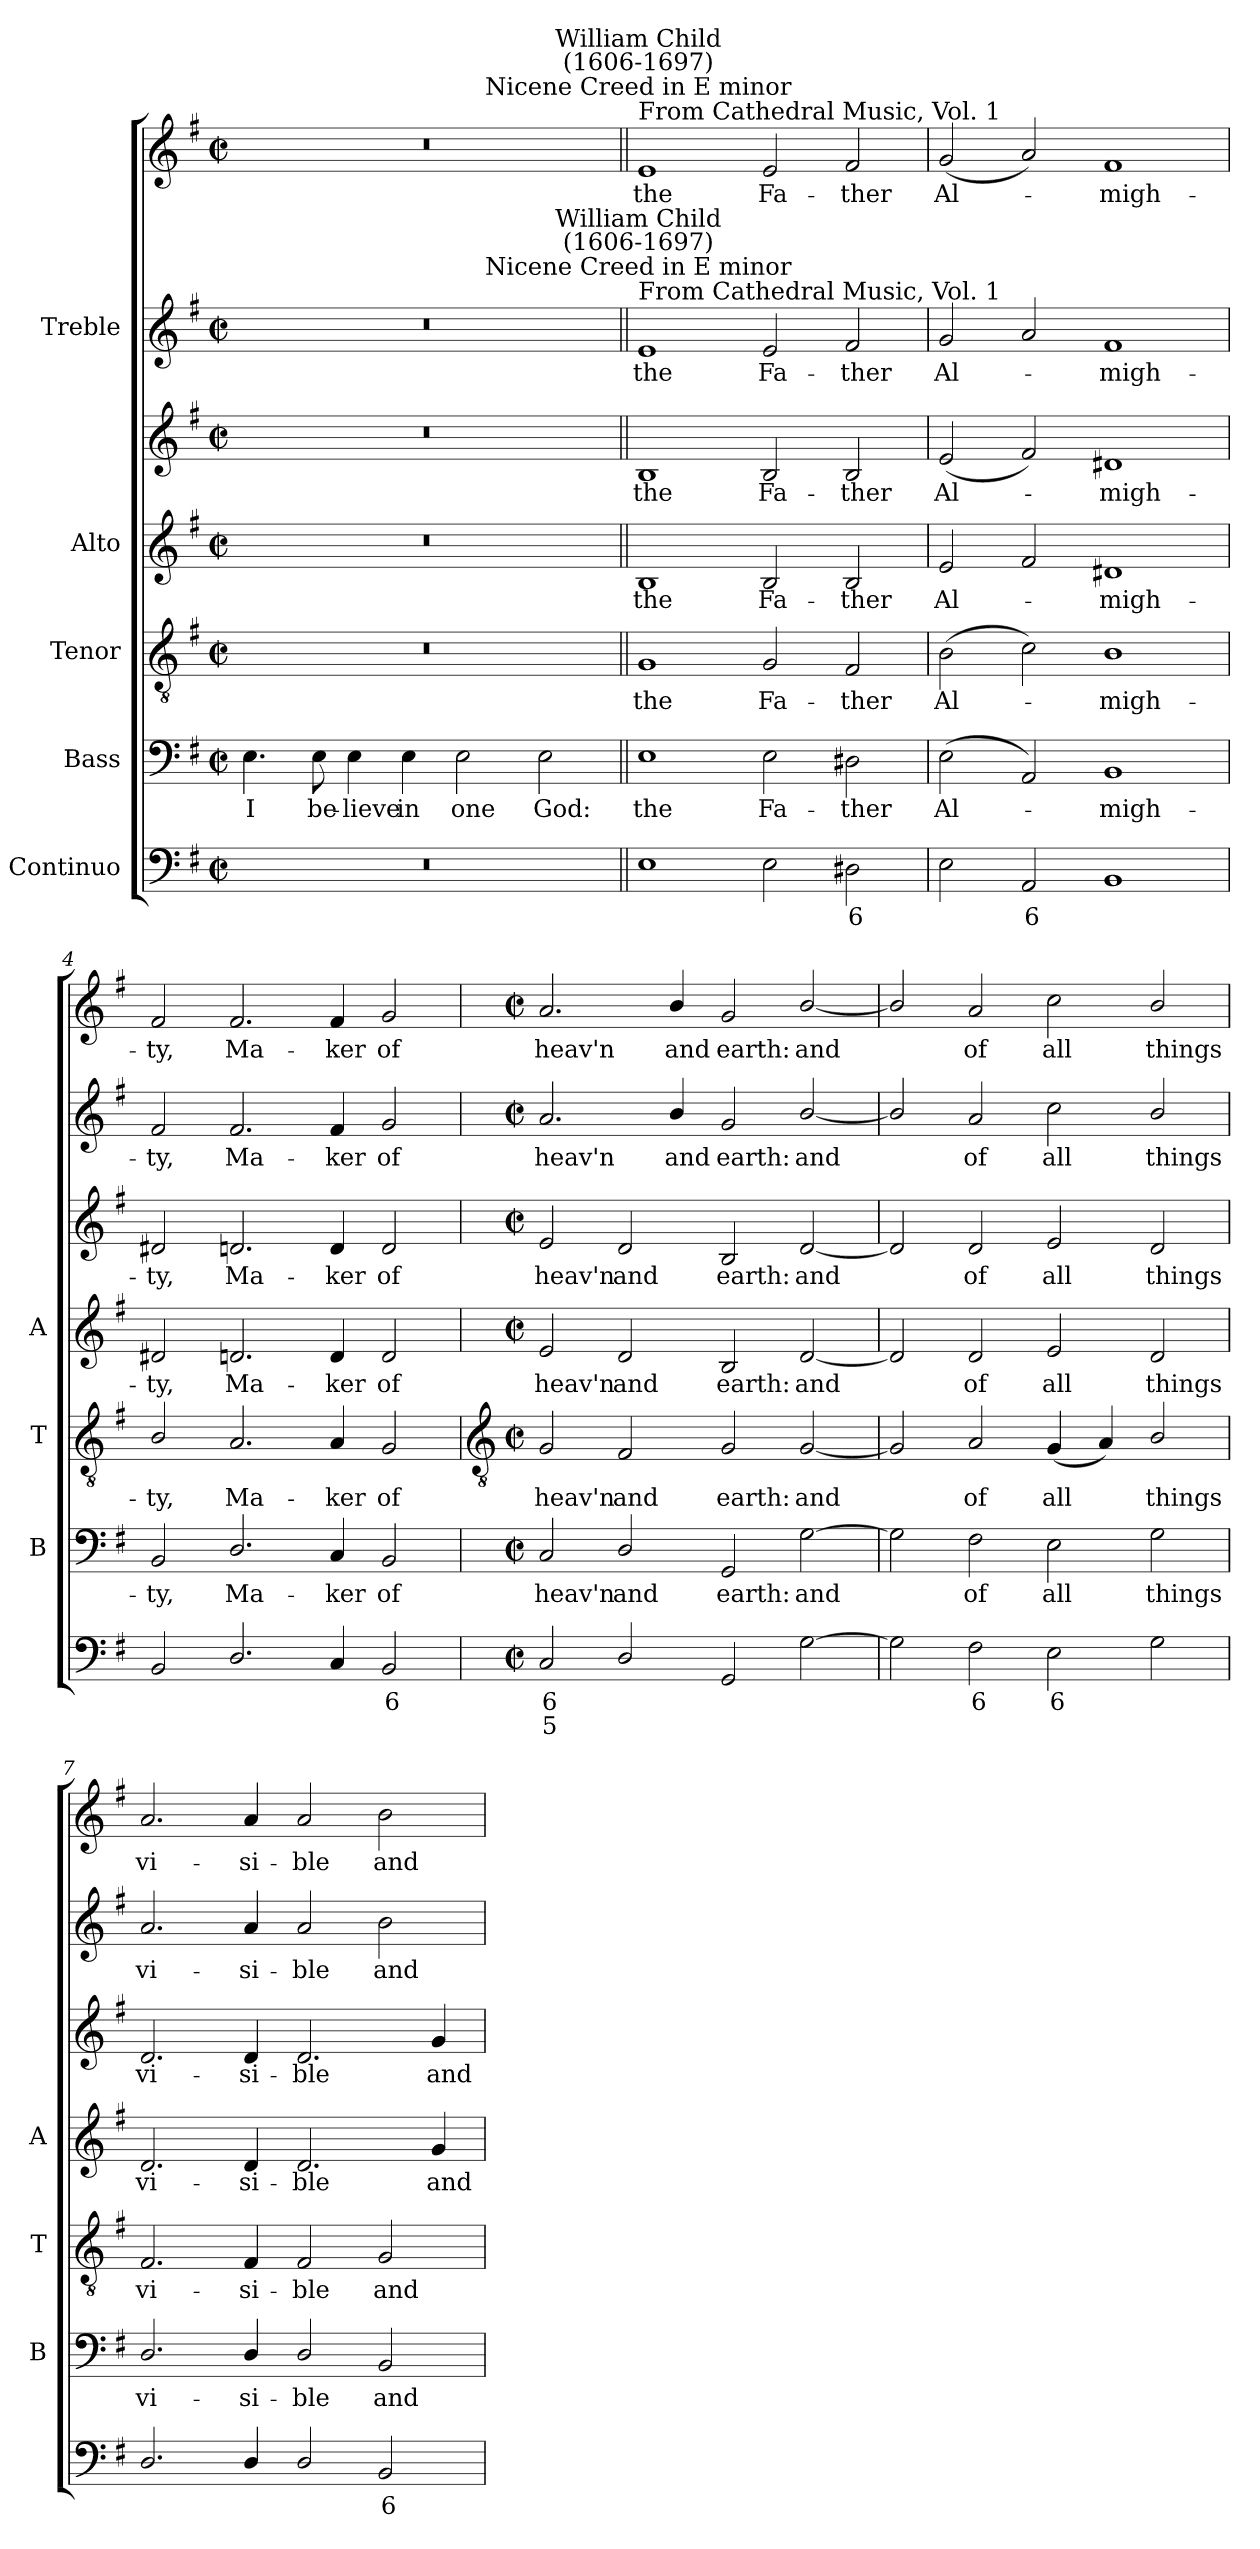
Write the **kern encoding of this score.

**kern	**text	**text	**kern	**text	**kern	**text	**kern	**text	**kern	**text	**kern	**text	**kern	**text
*part5	*part5	*part5	*part4	*part4	*part3	*part3	*part2	*part2	*part2	*part2	*part1	*part1	*part1	*part1
*staff7	*staff7	*staff7	*staff6	*staff6	*staff5	*staff5	*staff4	*staff4	*staff3	*staff3	*staff2	*staff2	*staff1	*staff1
*I"Continuo	*	*	*I"Bass	*	*I"Tenor	*	*I"Alto	*	*	*	*I"Treble	*	*	*
*	*	*	*I'B	*	*I'T	*	*I'A	*	*	*	*	*	*	*
*clefF4	*	*	*clefF4	*	*clefGv2	*	*	*	*clefG2	*	*	*	*clefG2	*
*k[f#]	*	*	*k[f#]	*	*k[f#]	*	*k[f#]	*	*k[f#]	*	*k[f#]	*	*k[f#]	*
*G:	*	*	*G:	*	*G:	*	*G:	*	*G:	*	*G:	*	*G:	*
*M4/2	*	*	*M4/2	*	*M4/2	*	*M4/2	*	*M4/2	*	*M4/2	*	*M4/2	*
*met(c|)	*	*	*met(c|)	*	*met(c|)	*	*met(c|)	*	*met(c|)	*	*met(c|)	*	*met(c|)	*
=1	=1	=1	=1	=1	=1	=1	=1	=1	=1	=1	=1	=1	=1	=1
!	!	!	!	!LO:LY:b	!	!	!	!	!	!	!	!	!	!
0r	.	.	4.E	I	0r	.	0r	.	0r	.	0r	.	0r	.
!	!	!	!	!LO:LY:b	!	!	!	!	!	!	!	!	!	!
.	.	.	8E	be-	.	.	.	.	.	.	.	.	.	.
!	!	!	!	!LO:LY:b	!	!	!	!	!	!	!	!	!	!
.	.	.	4E	-lieve	.	.	.	.	.	.	.	.	.	.
!	!	!	!	!LO:LY:b	!	!	!	!	!	!	!	!	!	!
.	.	.	4E	in	.	.	.	.	.	.	.	.	.	.
!	!	!	!	!LO:LY:b	!	!	!	!	!	!	!	!	!	!
.	.	.	2E	one	.	.	.	.	.	.	.	.	.	.
!	!	!	!	!LO:LY:b	!	!	!	!	!	!	!	!	!	!
.	.	.	2E	God:	.	.	.	.	.	.	.	.	.	.
=2||	=2||	=2||	=2||	=2||	=2||	=2||	=2||	=2||	=2||	=2||	=2||	=2||	=2||	=2||
!	!	!	!	!	!	!	!	!	!	!	!	!	!LO:TX:a:t=From Cathedral Music, Vol. 1	!
!	!	!	!	!	!	!	!	!	!	!	!	!	!LO:TX:a:cj:t=Nicene Creed in E minor	!
!	!	!	!	!	!	!	!	!	!	!	!	!	!LO:TX:a:cj:t=William Child\n(1606-1697)	!
!	!	!	!	!	!	!	!	!	!	!	!LO:TX:a:t=From Cathedral Music, Vol. 1	!	!	!
!	!	!	!	!	!	!	!	!	!	!	!LO:TX:a:cj:t=Nicene Creed in E minor	!	!	!
!	!	!	!	!	!	!	!	!	!	!	!LO:TX:a:cj:t=William Child\n(1606-1697)	!	!	!
!	!	!	!	!LO:LY:b	!	!LO:LY:b	!	!LO:LY:b	!	!LO:LY:b	!	!LO:LY:b	!	!LO:LY:b
1E	.	.	1E	the	1G	the	1B	the	1B	the	1e	the	1e	the
!	!	!	!	!LO:LY:b	!	!LO:LY:b	!	!LO:LY:b	!	!LO:LY:b	!	!LO:LY:b	!	!LO:LY:b
2E	.	.	2E	Fa-	2G	Fa-	2B	Fa-	2B	Fa-	2e	Fa-	2e	Fa-
!	!LO:LY:b	!	!	!LO:LY:b	!	!LO:LY:b	!	!LO:LY:b	!	!LO:LY:b	!	!LO:LY:b	!	!LO:LY:b
2D#X	6	.	2D#X	-ther	2F#	-ther	2B	-ther	2B	-ther	2f#	-ther	2f#	-ther
=3	=3	=3	=3	=3	=3	=3	=3	=3	=3	=3	=3	=3	=3	=3
!	!	!	!	!LO:LY:b	!	!LO:LY:b	!	!LO:LY:b	!	!LO:LY:b	!	!LO:LY:b	!	!LO:LY:b
2E	.	.	(<2E	Al-	(>2B	Al-	2e	Al-	(<2e	Al-	2g	Al-	(<2g	Al-
!	!LO:LY:b	!	!	!	!	!	!	!	!	!	!	!	!	!
2AA	6	.	2AA)	.	2c)	.	2f#	.	2f#)	.	2a	.	2a)	.
!	!	!	!	!LO:LY:b	!	!LO:LY:b	!	!LO:LY:b	!	!LO:LY:b	!	!LO:LY:b	!	!LO:LY:b
1BB	.	.	1BB	migh-	1B	migh-	1d#X	migh-	1d#X	migh-	1f#	migh-	1f#	migh-
=4	=4	=4	=4	=4	=4	=4	=4	=4	=4	=4	=4	=4	=4	=4
!	!	!	!	!LO:LY:b	!	!LO:LY:b	!	!LO:LY:b	!	!LO:LY:b	!	!LO:LY:b	!	!LO:LY:b
2BB	.	.	2BB	-ty,	2B/	-ty,	2d#X	-ty,	2d#X	-ty,	2f#	-ty,	2f#	-ty,
!	!	!	!	!LO:LY:b	!	!LO:LY:b	!	!LO:LY:b	!	!LO:LY:b	!	!LO:LY:b	!	!LO:LY:b
2.D/	.	.	2.D/	Ma-	2.A	Ma-	2.dn	Ma-	2.dn	Ma-	2.f#	Ma-	2.f#	Ma-
!	!	!	!	!LO:LY:b	!	!LO:LY:b	!	!LO:LY:b	!	!LO:LY:b	!	!LO:LY:b	!	!LO:LY:b
4C	.	.	4C	-ker	4A	-ker	4d	-ker	4d	-ker	4f#	-ker	4f#	-ker
!	!LO:LY:b	!	!	!LO:LY:b	!	!LO:LY:b	!	!LO:LY:b	!	!LO:LY:b	!	!LO:LY:b	!	!LO:LY:b
2BB	6	.	2BB	of	2G	of	2d	of	2d	of	2g	of	2g	of
!!LO:LB:g=z
=5	=5	=5	=5	=5	=5	=5	=5	=5	=5	=5	=5	=5	=5	=5
*	*	*	*	*	*clefGv2	*	*	*	*	*	*	*	*	*
*M4/2	*	*	*M4/2	*	*M4/2	*	*M4/2	*	*M4/2	*	*M4/2	*	*M4/2	*
*met(c|)	*	*	*met(c|)	*	*met(c|)	*	*met(c|)	*	*met(c|)	*	*met(c|)	*	*met(c|)	*
!	!LO:LY:b	!LO:LY:b	!	!LO:LY:b	!	!LO:LY:b	!	!LO:LY:b	!	!LO:LY:b	!	!LO:LY:b	!	!LO:LY:b
2C	6	5	2C	heav'n	2G	heav'n	2e	heav'n	2e	heav'n	2.a	heav'n	2.a	heav'n
!	!	!	!	!LO:LY:b	!	!LO:LY:b	!	!LO:LY:b	!	!LO:LY:b	!	!	!	!
2D/	.	.	2D/	and	2F#	and	2d	and	2d	and	.	.	.	.
!	!	!	!	!	!	!	!	!	!	!	!	!LO:LY:b	!	!LO:LY:b
.	.	.	.	.	.	.	.	.	.	.	4b/	and	4b/	and
!	!	!	!	!LO:LY:b	!	!LO:LY:b	!	!LO:LY:b	!	!LO:LY:b	!	!LO:LY:b	!	!LO:LY:b
2GG	.	.	2GG	earth:	2G	earth:	2B	earth:	2B	earth:	2g	earth:	2g	earth:
!	!	!	!	!LO:LY:b	!	!LO:LY:b	!	!LO:LY:b	!	!LO:LY:b	!	!LO:LY:b	!	!LO:LY:b
[2G	.	.	[2G	and	[2G	and	[2d	and	[2d	and	[2b/	and	[2b/	and
=6	=6	=6	=6	=6	=6	=6	=6	=6	=6	=6	=6	=6	=6	=6
2G]	.	.	2G]	.	2G]	.	2d]	.	2d]	.	2b/]	.	2b/]	.
!	!LO:LY:b	!	!	!LO:LY:b	!	!LO:LY:b	!	!LO:LY:b	!	!LO:LY:b	!	!LO:LY:b	!	!LO:LY:b
2F#	6	.	2F#	of	2A	of	2d	of	2d	of	2a	of	2a	of
!	!LO:LY:b	!	!	!LO:LY:b	!	!LO:LY:b	!	!LO:LY:b	!	!LO:LY:b	!	!LO:LY:b	!	!LO:LY:b
2E	6	.	2E	all	(<4G	all	2e	all	2e	all	2cc	all	2cc	all
.	.	.	.	.	4A)	.	.	.	.	.	.	.	.	.
!	!	!	!	!LO:LY:b	!	!LO:LY:b	!	!LO:LY:b	!	!LO:LY:b	!	!LO:LY:b	!	!LO:LY:b
2G	.	.	2G	things	2B/	things	2d	things	2d	things	2b/	things	2b/	things
=7	=7	=7	=7	=7	=7	=7	=7	=7	=7	=7	=7	=7	=7	=7
!	!	!	!	!LO:LY:b	!	!LO:LY:b	!	!LO:LY:b	!	!LO:LY:b	!	!LO:LY:b	!	!LO:LY:b
2.D/	.	.	2.D/	vi-	2.F#	vi-	2.d	vi-	2.d	vi-	2.a	vi-	2.a	vi-
!	!	!	!	!LO:LY:b	!	!LO:LY:b	!	!LO:LY:b	!	!LO:LY:b	!	!LO:LY:b	!	!LO:LY:b
4D/	.	.	4D/	-si-	4F#	-si-	4d	-si-	4d	-si-	4a	-si-	4a	-si-
!	!	!	!	!LO:LY:b	!	!LO:LY:b	!	!LO:LY:b	!	!LO:LY:b	!	!LO:LY:b	!	!LO:LY:b
2D/	.	.	2D/	-ble	2F#	-ble	2.d	-ble	2.d	-ble	2a	-ble	2a	-ble
!	!LO:LY:b	!	!	!LO:LY:b	!	!LO:LY:b	!	!	!	!	!	!LO:LY:b	!	!LO:LY:b
2BB	6	.	2BB	and	2G	and	.	.	.	.	2b	and	2b	and
!	!	!	!	!	!	!	!	!LO:LY:b	!	!LO:LY:b	!	!	!	!
.	.	.	.	.	.	.	4g	and	4g	and	.	.	.	.
=	=	=	=	=	=	=	=	=	=	=	=	=	=	=
*-	*-	*-	*-	*-	*-	*-	*-	*-	*-	*-	*-	*-	*-	*-
